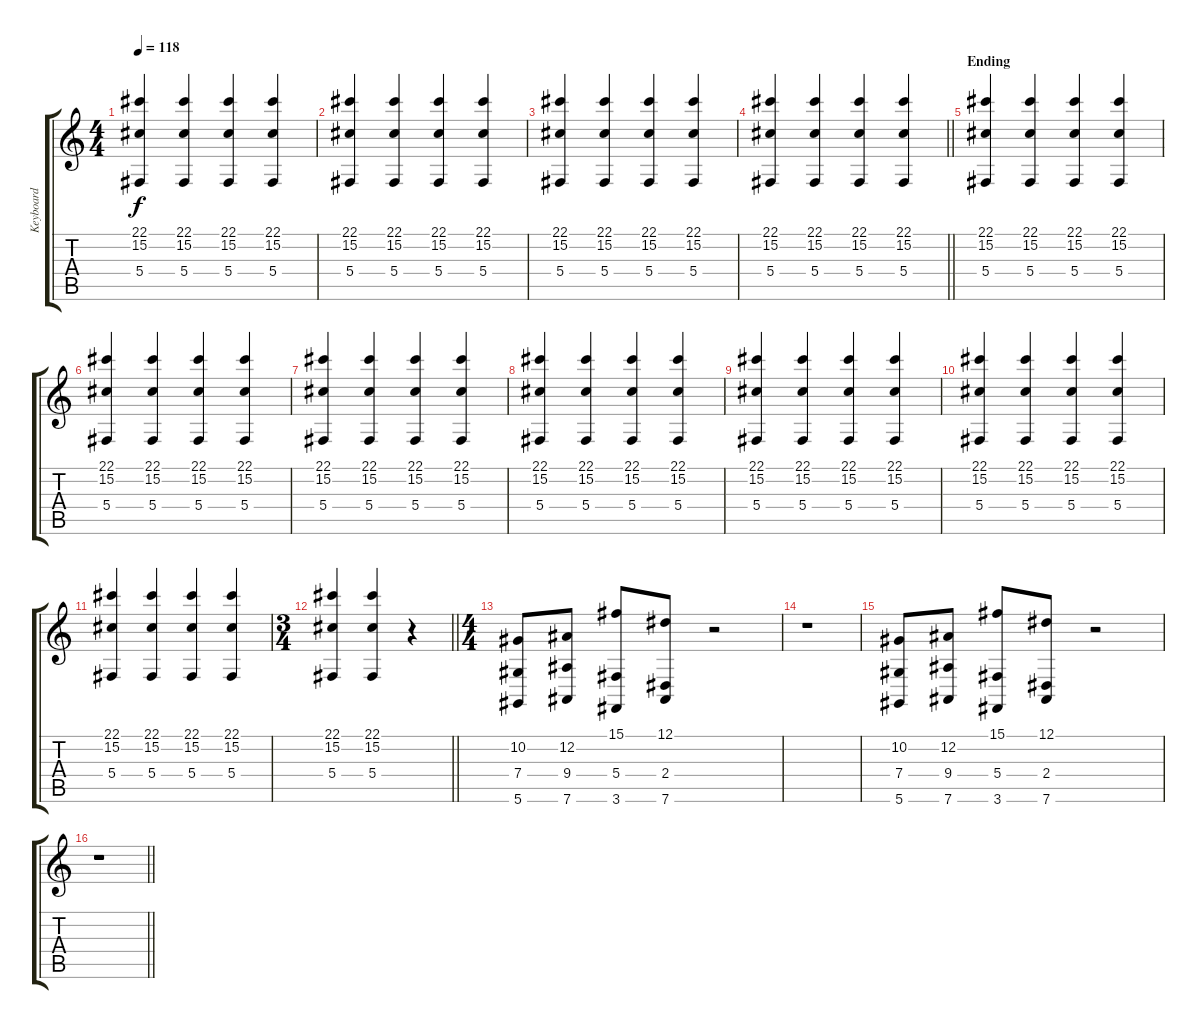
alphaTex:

\track ("Keyboard" "Keyboard") {instrument stringensemble1}
\staff {score tabs}
\tuning (Eb4 Bb3 Gb3 Db3 Ab2 Eb2) {hide}
\ts (4 4)
\tempo 118
\clef g2
\ks c
(22.1 15.2 5.4).4{dy f} (22.1 15.2 5.4).4 (22.1 15.2 5.4).4 (22.1 15.2 5.4).4 |
(22.1 15.2 5.4).4 (22.1 15.2 5.4).4 (22.1 15.2 5.4).4 (22.1 15.2 5.4).4 |
(22.1 15.2 5.4).4 (22.1 15.2 5.4).4 (22.1 15.2 5.4).4 (22.1 15.2 5.4).4 |
\barLineRight lightlight
(22.1 15.2 5.4).4 (22.1 15.2 5.4).4 (22.1 15.2 5.4).4 (22.1 15.2 5.4).4 |
\section ("" "Ending")
(22.1 15.2 5.4).4 (22.1 15.2 5.4).4 (22.1 15.2 5.4).4 (22.1 15.2 5.4).4 |
(22.1 15.2 5.4).4 (22.1 15.2 5.4).4 (22.1 15.2 5.4).4 (22.1 15.2 5.4).4 |
(22.1 15.2 5.4).4 (22.1 15.2 5.4).4 (22.1 15.2 5.4).4 (22.1 15.2 5.4).4 |
(22.1 15.2 5.4).4 (22.1 15.2 5.4).4 (22.1 15.2 5.4).4 (22.1 15.2 5.4).4 |
(22.1 15.2 5.4).4 (22.1 15.2 5.4).4 (22.1 15.2 5.4).4 (22.1 15.2 5.4).4 |
(22.1 15.2 5.4).4 (22.1 15.2 5.4).4 (22.1 15.2 5.4).4 (22.1 15.2 5.4).4 |
(22.1 15.2 5.4).4 (22.1 15.2 5.4).4 (22.1 15.2 5.4).4 (22.1 15.2 5.4).4 |
\ts (3 4)
\barLineRight lightlight
(22.1 15.2 5.4).4 (22.1 15.2 5.4).4 r.4 |
\ts (4 4)
\section ("" "")
(10.2 7.4 5.6).8{volume 10 instrument stringensemble1} (12.2 9.4 7.6).8 (15.1 5.4 3.6).8 (12.1 2.4 7.6).8 r.2 |
r.1 |
(10.2 7.4 5.6).8 (12.2 9.4 7.6).8 (15.1 5.4 3.6).8 (12.1 2.4 7.6).8 r.2 |
\barLineRight lightlight
r.1
